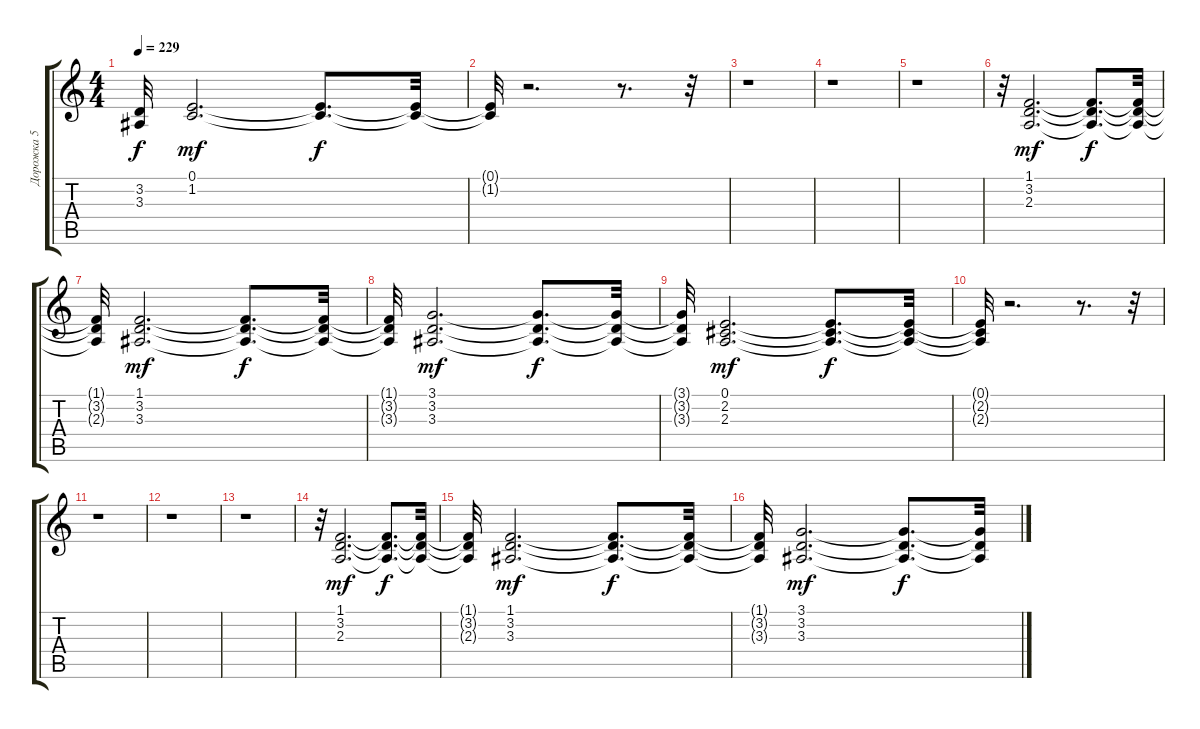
\track ("Дорожка 5" "Дорожка 5") {instrument choiraahs}
\staff {score tabs}
\tuning (E4 B3 G3 D3 A2 E2) {hide}
\ts (4 4)
\tempo 229
\clef g2
\ks c
(3.2{t} 3.3{t}).32{dy f} (0.1 1.2).2{d dy mf} (0.1{t} 1.2{t}).8{d dy f} (0.1{t} 1.2{t}).32 |
(0.1{t} 1.2{t}).32 r.2{d} r.8{d} r.32 |
r.1 |
r.1 |
r.1 |
r.32 (1.1 3.2 2.3).2{d dy mf} (1.1{t} 3.2{t} 2.3{t}).8{d dy f} (1.1{t} 3.2{t} 2.3{t}).32 |
(1.1{t} 3.2{t} 2.3{t}).32 (1.1 3.2 3.3).2{d dy mf} (1.1{t} 3.2{t} 3.3{t}).8{d dy f} (1.1{t} 3.2{t} 3.3{t}).32 |
(1.1{t} 3.2{t} 3.3{t}).32 (3.1 3.2 3.3).2{d dy mf} (3.1{t} 3.2{t} 3.3{t}).8{d dy f} (3.1{t} 3.2{t} 3.3{t}).32 |
(3.1{t} 3.2{t} 3.3{t}).32 (0.1 2.2 2.3).2{d dy mf} (0.1{t} 2.2{t} 2.3{t}).8{d dy f} (0.1{t} 2.2{t} 2.3{t}).32 |
(0.1{t} 2.2{t} 2.3{t}).32 r.2{d} r.8{d} r.32 |
r.1 |
r.1 |
r.1 |
r.32 (1.1 3.2 2.3).2{d dy mf} (1.1{t} 3.2{t} 2.3{t}).8{d dy f} (1.1{t} 3.2{t} 2.3{t}).32 |
(1.1{t} 3.2{t} 2.3{t}).32 (1.1 3.2 3.3).2{d dy mf} (1.1{t} 3.2{t} 3.3{t}).8{d dy f} (1.1{t} 3.2{t} 3.3{t}).32 |
(1.1{t} 3.2{t} 3.3{t}).32 (3.1 3.2 3.3).2{d dy mf} (3.1{t} 3.2{t} 3.3{t}).8{d dy f} (3.1{t} 3.2{t} 3.3{t}).32
